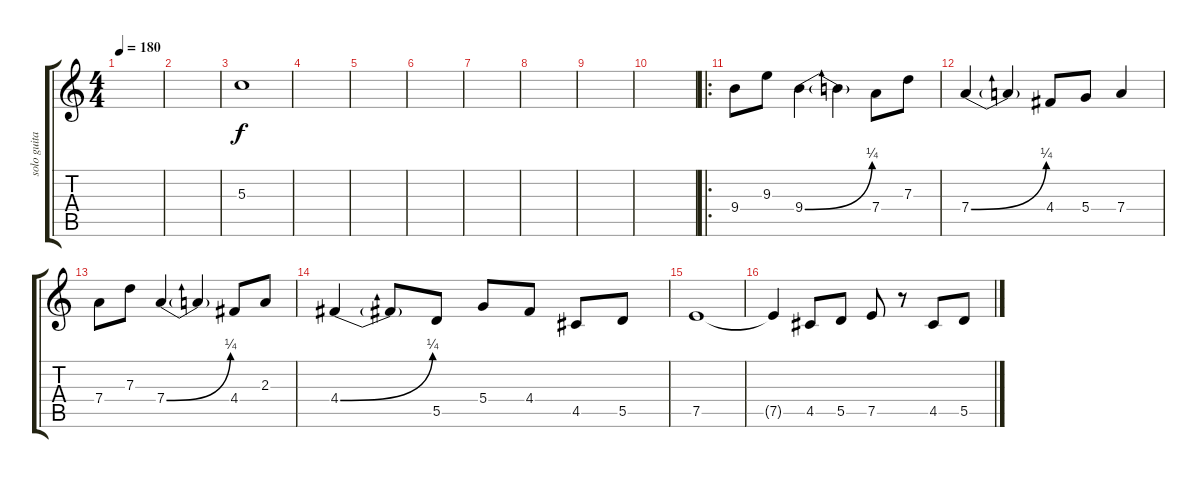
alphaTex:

\track ("solo guitarre" "solo guita") {instrument electricguitarjazz}
\staff {score tabs}
\tuning (E4 B3 G3 D3 A2 E2) {hide}
\ts (4 4)
\tempo 180
\clef g2
\ks c
|
|
5.3.1 |
|
|
|
|
|
|
|
\ro
9.4.8 9.3.8 9.4{be (bend 0 0 60 1)}.4 9.4{t}.4 7.4.8 7.3.8 |
7.4{be (bend 0 0 60 1)}.4 7.4{t}.4 4.4.8 5.4.8 7.4.4 |
7.4.8 7.3.8 7.4{be (bend 0 0 60 1)}.4 7.4{t}.4 4.4.8 2.3.8 |
4.4{be (bend 0 0 60 1)}.4 4.4{t}.8 5.5.8 5.4.8 4.4.8 4.5.8 5.5.8 |
7.5.1 |
7.5{t}.4 4.5.8 5.5.8 7.5.8 r.8 4.5.8 5.5.8
